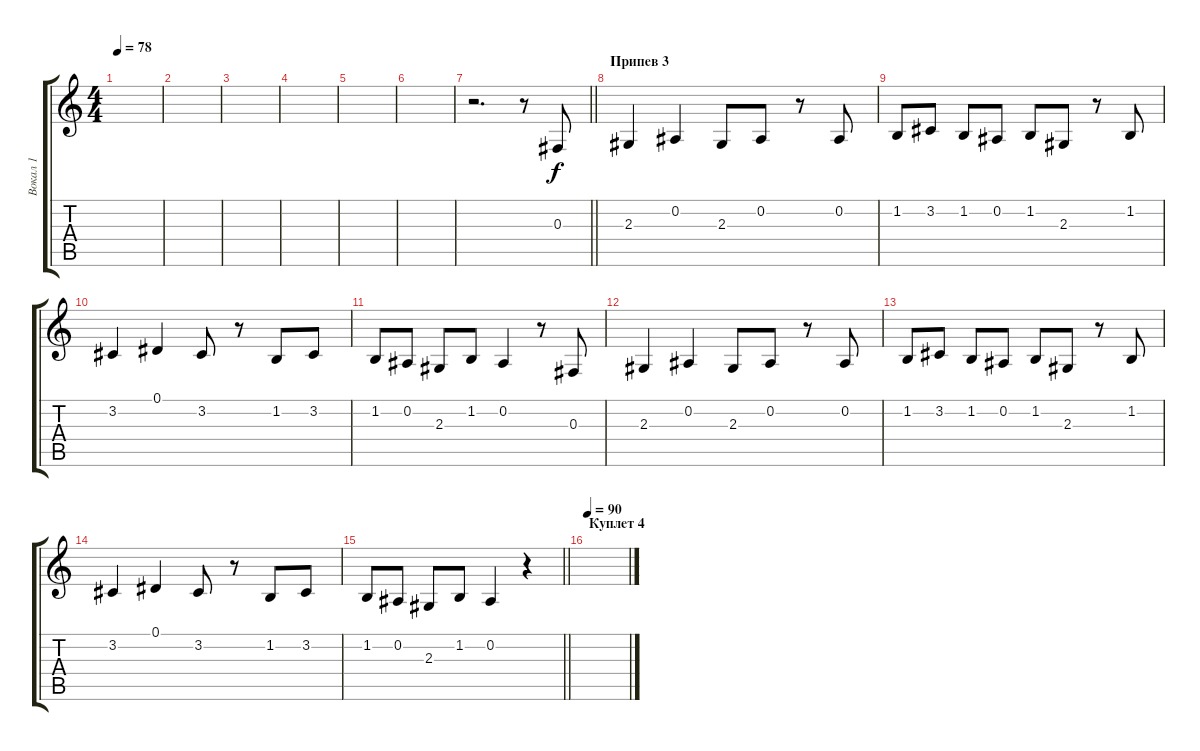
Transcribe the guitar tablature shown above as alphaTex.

\track ("Вокал 1" "Вокал 1") {instrument tenorsax}
\staff {score tabs}
\tuning (Eb4 Bb3 Gb3 Db3 Ab2 Eb2) {hide}
\ts (4 4)
\tempo 78
\clef g2
\ks c
|
|
|
|
|
|
\barLineRight lightlight
r.2{d} r.8 0.3.8 |
\section ("" "Припев 3")
2.3.4 0.2.4 2.3.8 0.2.8 r.8 0.2.8 |
1.2.8 3.2.8 1.2.8 0.2.8 1.2.8 2.3.8 r.8 1.2.8 |
3.2.4 0.1.4 3.2.8 r.8 1.2.8 3.2.8 |
1.2.8 0.2.8 2.3.8 1.2.8 0.2.4 r.8 0.3.8 |
2.3.4 0.2.4 2.3.8 0.2.8 r.8 0.2.8 |
1.2.8 3.2.8 1.2.8 0.2.8 1.2.8 2.3.8 r.8 1.2.8 |
3.2.4 0.1.4 3.2.8 r.8 1.2.8 3.2.8 |
\barLineRight lightlight
1.2.8 0.2.8 2.3.8 1.2.8 0.2.4 r.4 |
\section ("" "Куплет 4")
\tempo 90
